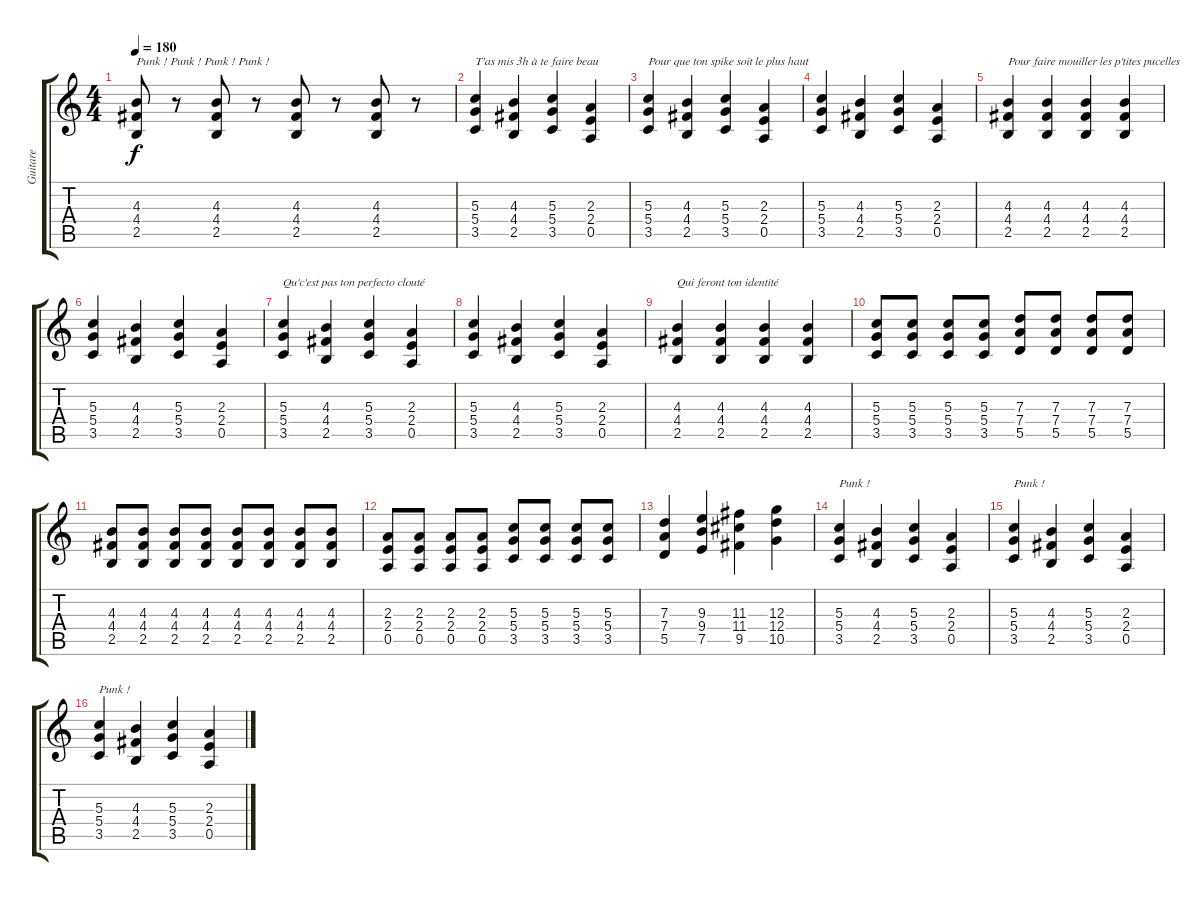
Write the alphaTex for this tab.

\track ("Guitare" "Guitare") {instrument distortionguitar}
\staff {score tabs}
\tuning (E4 B3 G3 D3 A2 E2) {hide}
\ts (4 4)
\tempo 180
\clef g2
\ks c
(4.3 4.4 2.5).8{txt "Punk ! Punk ! Punk ! Punk !" dy f} r.8 (4.3 4.4 2.5).8 r.8 (4.3 4.4 2.5).8 r.8 (4.3 4.4 2.5).8 r.8 |
(5.3 5.4 3.5).4{txt "T'as mis 3h à te faire beau" instrument electricguitarmuted} (4.3 4.4 2.5).4 (5.3 5.4 3.5).4 (2.3 2.4 0.5).4 |
(5.3 5.4 3.5).4{txt "Pour que ton spike soit le plus haut"} (4.3 4.4 2.5).4 (5.3 5.4 3.5).4 (2.3 2.4 0.5).4 |
(5.3 5.4 3.5).4 (4.3 4.4 2.5).4 (5.3 5.4 3.5).4 (2.3 2.4 0.5).4 |
(4.3 4.4 2.5).4{txt "Pour faire mouiller les p'tites pucelles"} (4.3 4.4 2.5).4 (4.3 4.4 2.5).4 (4.3 4.4 2.5).4 |
(5.3 5.4 3.5).4 (4.3 4.4 2.5).4 (5.3 5.4 3.5).4 (2.3 2.4 0.5).4 |
(5.3 5.4 3.5).4{txt "Qu'c'est pas ton perfecto clouté"} (4.3 4.4 2.5).4 (5.3 5.4 3.5).4 (2.3 2.4 0.5).4 |
(5.3 5.4 3.5).4 (4.3 4.4 2.5).4 (5.3 5.4 3.5).4 (2.3 2.4 0.5).4 |
(4.3 4.4 2.5).4{txt "Qui feront ton identité"} (4.3 4.4 2.5).4 (4.3 4.4 2.5).4 (4.3 4.4 2.5).4 |
(5.3 5.4 3.5).8{instrument distortionguitar} (5.3 5.4 3.5).8 (5.3 5.4 3.5).8 (5.3 5.4 3.5).8 (7.3 7.4 5.5).8 (7.3 7.4 5.5).8 (7.3 7.4 5.5).8 (7.3 7.4 5.5).8 |
(4.3 4.4 2.5).8 (4.3 4.4 2.5).8 (4.3 4.4 2.5).8 (4.3 4.4 2.5).8 (4.3 4.4 2.5).8 (4.3 4.4 2.5).8 (4.3 4.4 2.5).8 (4.3 4.4 2.5).8 |
(2.3 2.4 0.5).8 (2.3 2.4 0.5).8 (2.3 2.4 0.5).8 (2.3 2.4 0.5).8 (5.3 5.4 3.5).8 (5.3 5.4 3.5).8 (5.3 5.4 3.5).8 (5.3 5.4 3.5).8 |
(7.3 7.4 5.5).4 (9.3 9.4 7.5).4 (11.3 11.4 9.5).4 (12.3 12.4 10.5).4 |
(5.3 5.4 3.5).4{txt "Punk !"} (4.3 4.4 2.5).4 (5.3 5.4 3.5).4 (2.3 2.4 0.5).4 |
(5.3 5.4 3.5).4{txt "Punk !"} (4.3 4.4 2.5).4 (5.3 5.4 3.5).4 (2.3 2.4 0.5).4 |
(5.3 5.4 3.5).4{txt "Punk !"} (4.3 4.4 2.5).4 (5.3 5.4 3.5).4 (2.3 2.4 0.5).4
